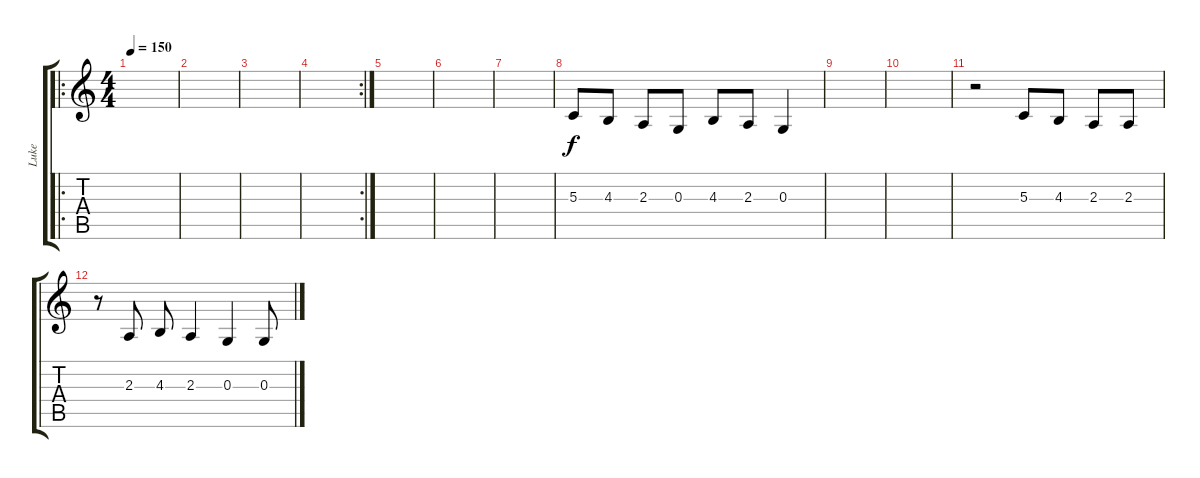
\track ("Luke" "Luke") {instrument lead2sawtooth}
\staff {score tabs}
\tuning (E4 B3 G3 D3 A2 E2) {hide}
\ro
\ts (4 4)
\tempo 150
\clef g2
\ks c
|
|
|
\rc 2
|
|
|
|
5.3.8 4.3.8 2.3.8 0.3.8 4.3.8 2.3.8 0.3.4 |
|
|
r.2 5.3.8 4.3.8 2.3.8 2.3.8 |
r.8 2.3.8 4.3.8 2.3.4 0.3.4 0.3.8
